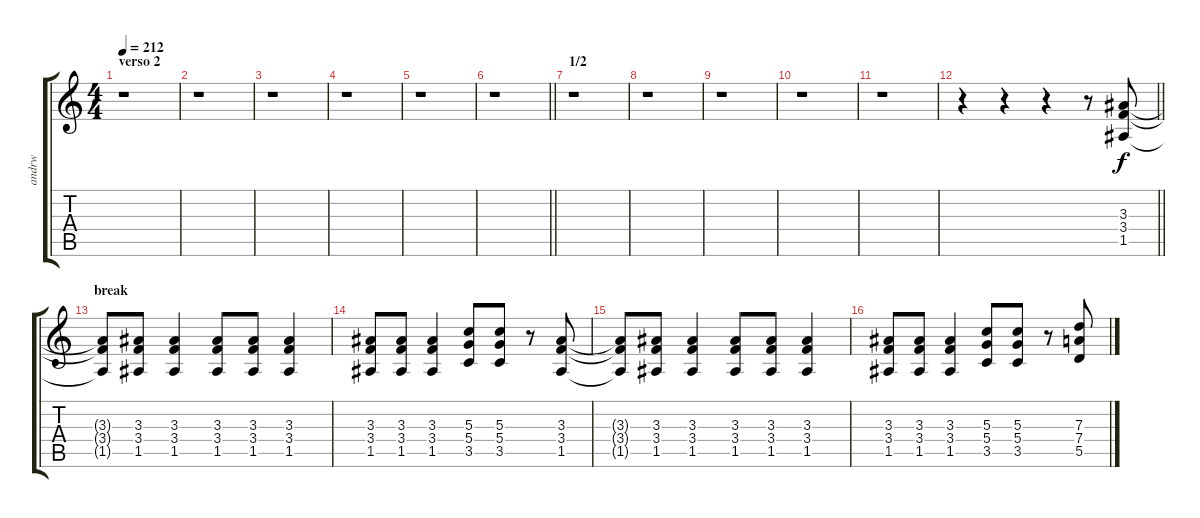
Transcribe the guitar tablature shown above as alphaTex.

\track ("andrw" "andrw") {instrument distortionguitar}
\staff {score tabs}
\tuning (E4 B3 G3 D3 A2 D2) {hide}
\ts (4 4)
\section ("" "verso 2")
\tempo 212
\clef g2
\ks c
r.1{dy f} |
r.1 |
r.1 |
r.1 |
r.1 |
\barLineRight lightlight
r.1 |
\section ("" "1/2")
r.1 |
r.1 |
r.1 |
r.1 |
r.1 |
\barLineRight lightlight
r.4 r.4 r.4 r.8 (3.3 3.4 1.5).8 |
\section ("" "break")
(3.3{t} 3.4{t} 1.5{t}).8 (3.3 3.4 1.5).8 (3.3 3.4 1.5).4 (3.3 3.4 1.5).8 (3.3 3.4 1.5).8 (3.3 3.4 1.5).4 |
(3.3 3.4 1.5).8 (3.3 3.4 1.5).8 (3.3 3.4 1.5).4 (5.3 5.4 3.5).8 (5.3 5.4 3.5).8 r.8 (3.3 3.4 1.5).8 |
(3.3{t} 3.4{t} 1.5{t}).8 (3.3 3.4 1.5).8 (3.3 3.4 1.5).4 (3.3 3.4 1.5).8 (3.3 3.4 1.5).8 (3.3 3.4 1.5).4 |
(3.3 3.4 1.5).8 (3.3 3.4 1.5).8 (3.3 3.4 1.5).4 (5.3 5.4 3.5).8 (5.3 5.4 3.5).8 r.8 (7.3 7.4 5.5).8
